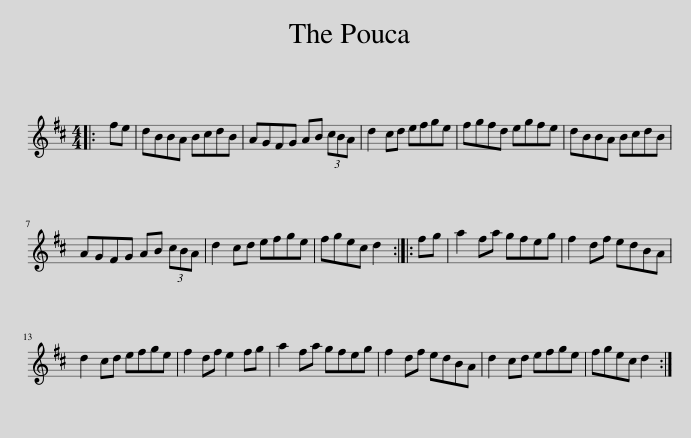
X:1
L:1/8
M:4/4
I:linebreak $
K:D
V:1 treble
V:1
|: fe | dBBA BcdB | AGFG AB (3cBA | d2 cd efge | fgfd egfe | %5
 dBBA BcdB |$ AGFG AB (3cBA | d2 cd efge | fgec d2 :: fg | %10
 a2 fa gfeg | f2 df edBA |$ d2 cd efge | f2 df e2 fg | a2 fa gfeg | %15
 f2 df edBA | d2 cd efge | fgec d2 :| %18
